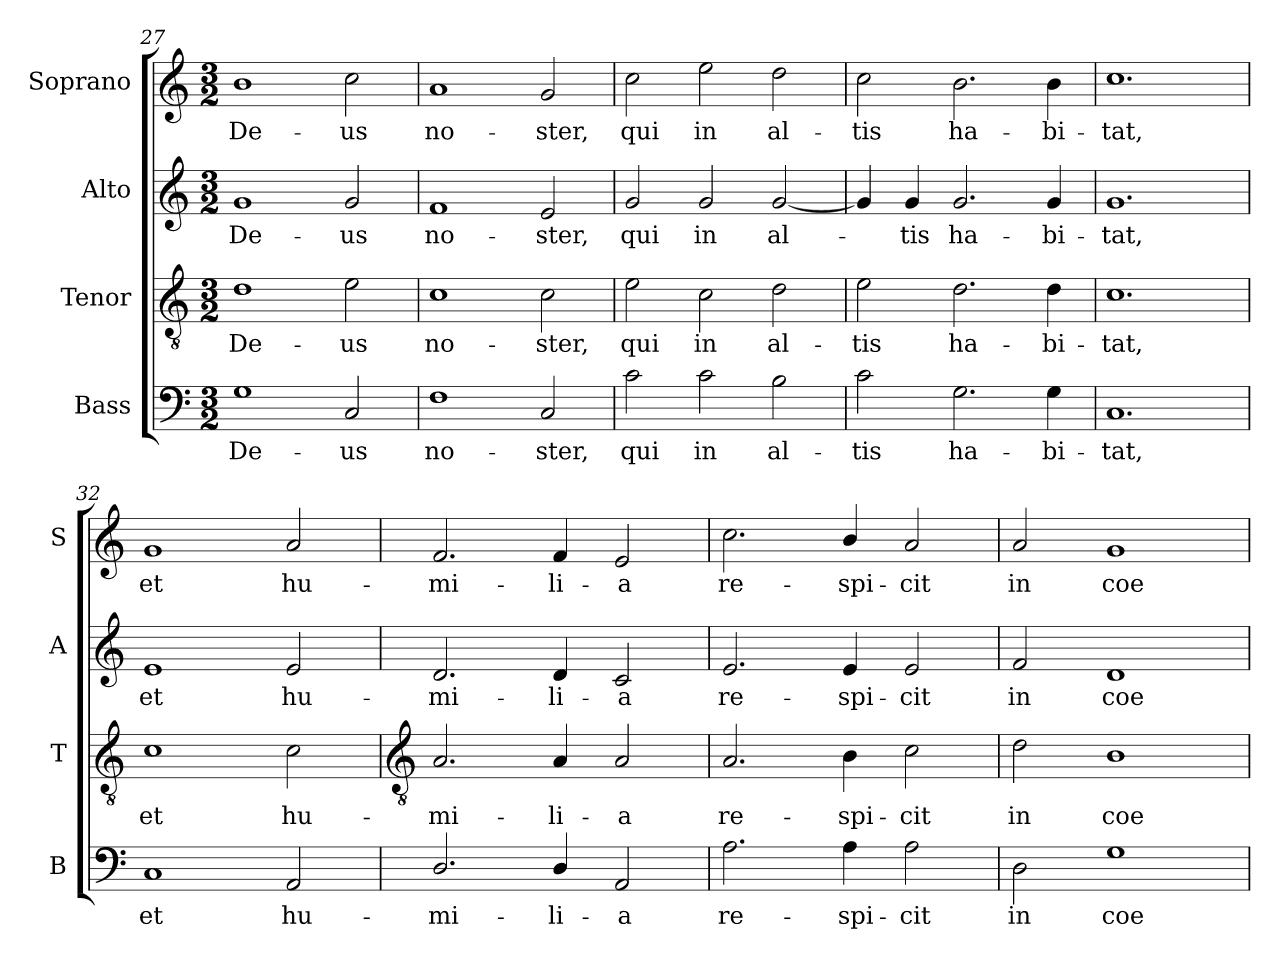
**kern	**text	**kern	**text	**kern	**text	**kern	**text
*part4	*part4	*part3	*part3	*part2	*part2	*part1	*part1
*staff4	*staff4	*staff3	*staff3	*staff2	*staff2	*staff1	*staff1
*I"Bass	*	*I"Tenor	*	*I"Alto	*	*I"Soprano	*
*I'B	*	*I'T	*	*I'A	*	*I'S	*
*clefF4	*	*clefGv2	*	*clefG2	*	*clefG2	*
*k[]	*	*k[]	*	*k[]	*	*k[]	*
*C:	*	*C:	*	*C:	*	*C:	*
*M3/2	*	*M3/2	*	*M3/2	*	*M3/2	*
=27	=27	=27	=27	=27	=27	=27	=27
!	!LO:LY:b	!	!LO:LY:b	!	!LO:LY:b	!	!LO:LY:b
1G	De-	1d	De-	1g	De-	1b	De-
!	!LO:LY:b	!	!LO:LY:b	!	!LO:LY:b	!	!LO:LY:b
2C	-us	2e	-us	2g	-us	2cc	-us
=28	=28	=28	=28	=28	=28	=28	=28
!	!LO:LY:b	!	!LO:LY:b	!	!LO:LY:b	!	!LO:LY:b
1F	no-	1c	no-	1f	no-	1a	no-
!	!LO:LY:b	!	!LO:LY:b	!	!LO:LY:b	!	!LO:LY:b
2C	-ster,	2c	-ster,	2e	-ster,	2g	-ster,
=29	=29	=29	=29	=29	=29	=29	=29
!	!LO:LY:b	!	!LO:LY:b	!	!LO:LY:b	!	!LO:LY:b
2c	qui	2e	qui	2g	qui	2cc	qui
!	!LO:LY:b	!	!LO:LY:b	!	!LO:LY:b	!	!LO:LY:b
2c	in	2c	in	2g	in	2ee	in
!	!LO:LY:b	!	!LO:LY:b	!	!LO:LY:b	!	!LO:LY:b
2B	al-	2d	al-	[2g	al-	2dd	al-
=30	=30	=30	=30	=30	=30	=30	=30
!	!LO:LY:b	!	!LO:LY:b	!	!	!	!LO:LY:b
2c	-tis	2e	-tis	4g]	.	2cc	-tis
!	!	!	!	!	!LO:LY:b	!	!
.	.	.	.	4g	tis	.	.
!	!LO:LY:b	!	!LO:LY:b	!	!LO:LY:b	!	!LO:LY:b
2.G	ha-	2.d	ha-	2.g	ha-	2.b	ha-
!	!LO:LY:b	!	!LO:LY:b	!	!LO:LY:b	!	!LO:LY:b
4G	-bi-	4d	-bi-	4g	-bi-	4b	-bi-
=31	=31	=31	=31	=31	=31	=31	=31
!	!LO:LY:b	!	!LO:LY:b	!	!LO:LY:b	!	!LO:LY:b
1.C	-tat,	1.c	-tat,	1.g	-tat,	1.cc	-tat,
=32	=32	=32	=32	=32	=32	=32	=32
!	!LO:LY:b	!	!LO:LY:b	!	!LO:LY:b	!	!LO:LY:b
1C	et	1c	et	1e	et	1g	et
!	!LO:LY:b	!	!LO:LY:b	!	!LO:LY:b	!	!LO:LY:b
2AA	hu-	2c	hu-	2e	hu-	2a	hu-
!!LO:LB:g=z
=33	=33	=33	=33	=33	=33	=33	=33
*	*	*clefGv2	*	*	*	*	*
!	!LO:LY:b	!	!LO:LY:b	!	!LO:LY:b	!	!LO:LY:b
2.D/	-mi-	2.A	-mi-	2.d	-mi-	2.f	-mi-
!	!LO:LY:b	!	!LO:LY:b	!	!LO:LY:b	!	!LO:LY:b
4D/	-li-	4A	-li-	4d	-li-	4f	-li-
!	!LO:LY:b	!	!LO:LY:b	!	!LO:LY:b	!	!LO:LY:b
2AA	-a	2A	-a	2c	-a	2e	-a
=34	=34	=34	=34	=34	=34	=34	=34
!	!LO:LY:b	!	!LO:LY:b	!	!LO:LY:b	!	!LO:LY:b
2.A	re-	2.A	re-	2.e	re-	2.cc	re-
!	!LO:LY:b	!	!LO:LY:b	!	!LO:LY:b	!	!LO:LY:b
4A	-spi-	4B	-spi-	4e	-spi-	4b/	-spi-
!	!LO:LY:b	!	!LO:LY:b	!	!LO:LY:b	!	!LO:LY:b
2A	-cit	2c	-cit	2e	-cit	2a	-cit
=35	=35	=35	=35	=35	=35	=35	=35
!	!LO:LY:b	!	!LO:LY:b	!	!LO:LY:b	!	!LO:LY:b
2D	in	2d	in	2f	in	2a	in
!	!LO:LY:b	!	!LO:LY:b	!	!LO:LY:b	!	!LO:LY:b
1G	coe-	1B	coe-	1d	coe-	1g	coe-
=	=	=	=	=	=	=	=
*-	*-	*-	*-	*-	*-	*-	*-
